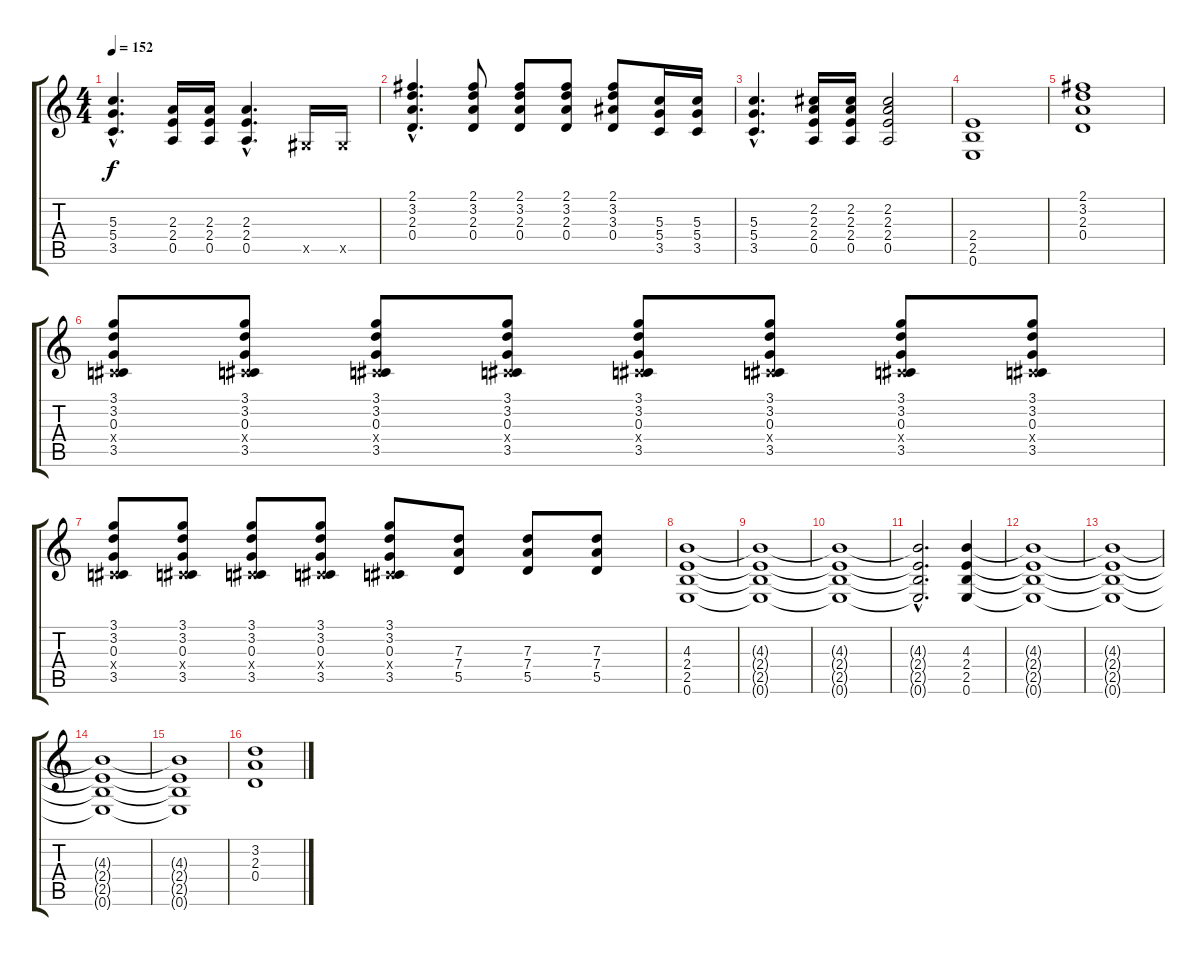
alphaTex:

\track "" {instrument overdrivenguitar}
\staff {score tabs}
\tuning (E4 B3 G3 D3 A2 E2) {hide}
\ts (4 4)
\tempo 152
\clef g2
\ks c
(5.3{hac} 5.4{hac} 3.5{hac}).4{d dy f} (2.3 2.4 0.5).16 (2.3 2.4 0.5).16 (2.3{hac} 2.4{hac} 0.5{hac}).4{d} -1.5{x}.16 -1.5{x}.16 |
(2.1{hac} 3.2{hac} 2.3{hac} 0.4{hac}).4{d} (2.1 3.2 2.3 0.4).8 (2.1 3.2 2.3 0.4).8 (2.1 3.2 2.3 0.4).8 (2.1 3.2 3.3 0.4).8 (5.3 5.4 3.5).16 (5.3 5.4 3.5).16 |
(5.3{hac} 5.4{hac} 3.5{hac}).4{d} (2.2 2.3 2.4 0.5).16 (2.2 2.3 2.4 0.5).16 (2.2 2.3 2.4 0.5).2 |
(2.4 2.5 0.6).1 |
(2.1 3.2 2.3 0.4).1 |
(3.1 3.2 0.3 -1.4{x} 3.5).8 (3.1 3.2 0.3 -1.4{x} 3.5).8 (3.1 3.2 0.3 -1.4{x} 3.5).8 (3.1 3.2 0.3 -1.4{x} 3.5).8 (3.1 3.2 0.3 -1.4{x} 3.5).8 (3.1 3.2 0.3 -1.4{x} 3.5).8 (3.1 3.2 0.3 -1.4{x} 3.5).8 (3.1 3.2 0.3 -1.4{x} 3.5).8 |
(3.1 3.2 0.3 -1.4{x} 3.5).8 (3.1 3.2 0.3 -1.4{x} 3.5).8 (3.1 3.2 0.3 -1.4{x} 3.5).8 (3.1 3.2 0.3 -1.4{x} 3.5).8 (3.1 3.2 0.3 -1.4{x} 3.5).8 (7.3 7.4 5.5).8 (7.3 7.4 5.5).8 (7.3 7.4 5.5).8 |
(4.3 2.4 2.5 0.6).1 |
(4.3{t} 2.4{t} 2.5{t} 0.6{t}).1 |
(4.3{t} 2.4{t} 2.5{t} 0.6{t}).1 |
(4.3{hac t} 2.4{hac t} 2.5{hac t} 0.6{hac t}).2{d} (4.3 2.4 2.5 0.6).4 |
(4.3{t} 2.4{t} 2.5{t} 0.6{t}).1 |
(4.3{t} 2.4{t} 2.5{t} 0.6{t}).1 |
(4.3{t} 2.4{t} 2.5{t} 0.6{t}).1 |
(4.3{t} 2.4{t} 2.5{t} 0.6{t}).1 |
(3.2 2.3 0.4).1
